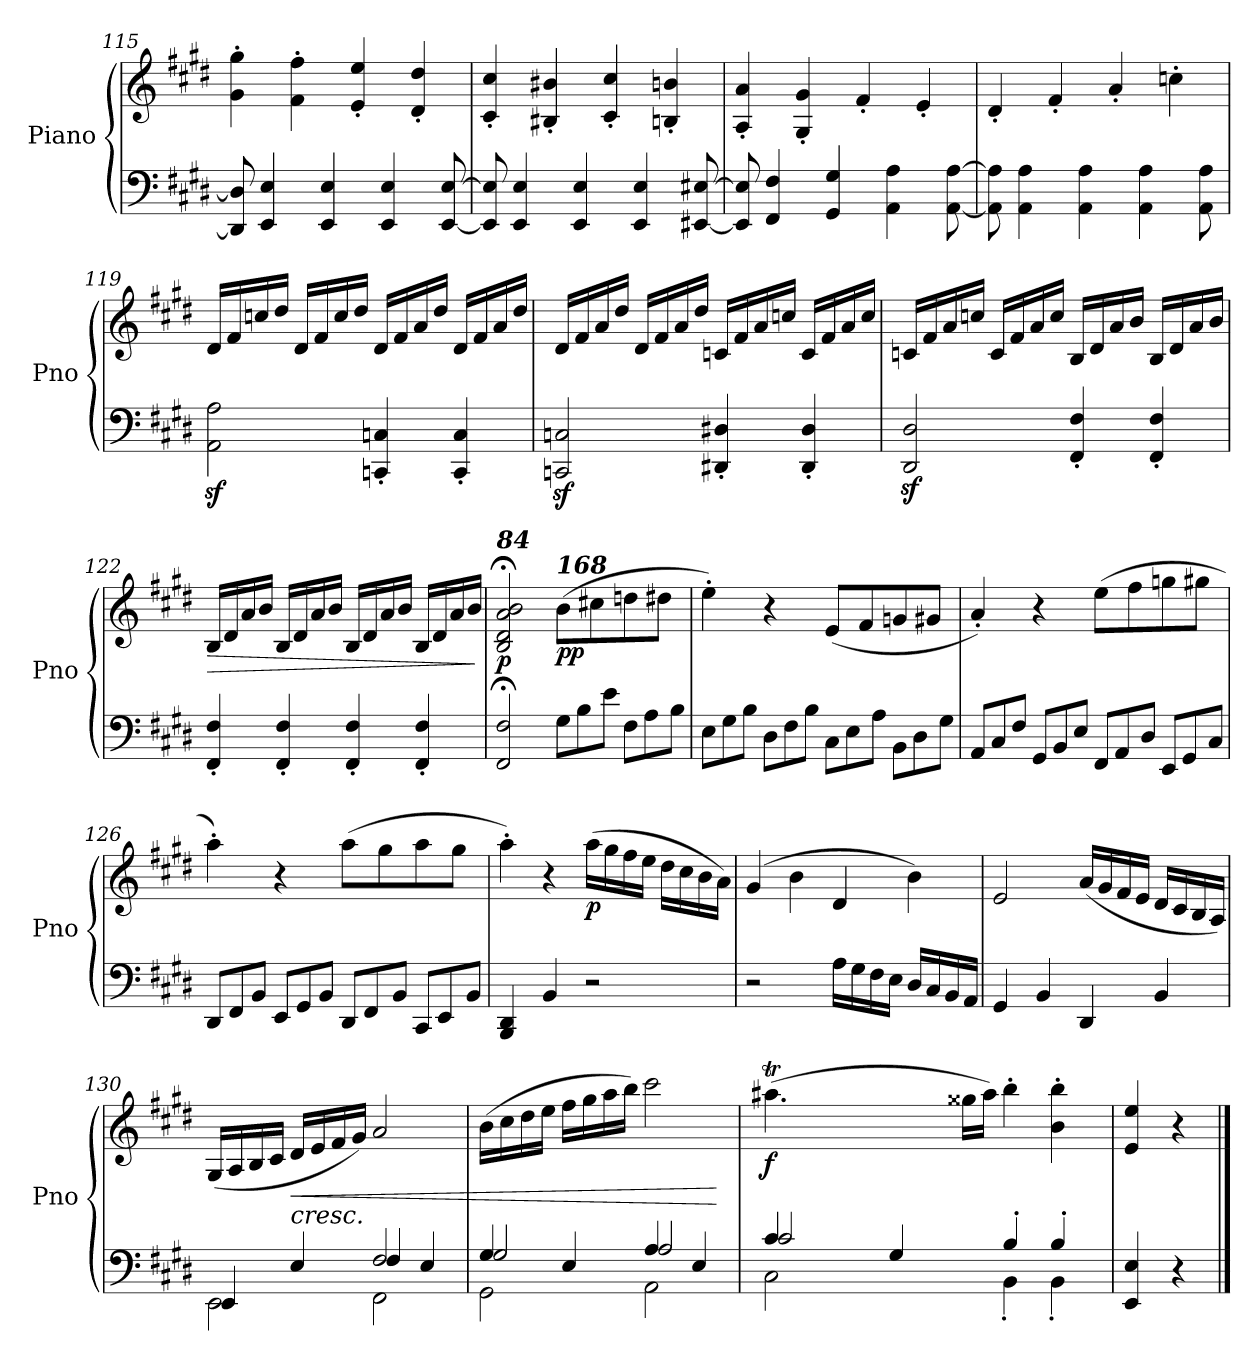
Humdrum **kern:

**kern	**kern	**dynam
*part1	*part1	*part1
*staff2	*staff1	*staff1/2
*I"Piano	*	*
*I'Pno	*	*
!!LO:LB:g=z
*clefF4	*clefG2	*
*k[f#c#g#d#]	*k[f#c#g#d#]	*
=115	=115	=115
8DD#/] 8D#/]	4g#\' 4gg#\'	.
4EE/ 4E/	.	.
.	4f#\' 4ff#\'	.
4EE/ 4E/	.	.
.	4e/' 4ee/'	.
4EE/ 4E/	.	.
.	4d#/' 4dd#/'	.
[8EE/ [8E/	.	.
=116	=116	=116
8EE/] 8E/]	4c#/' 4cc#/'	.
4EE/ 4E/	.	.
.	4B#X/' 4b#X/'	.
4EE/ 4E/	.	.
.	4c#/' 4cc#/'	.
4EE/ 4E/	.	.
.	4Bn/' 4bn/'	.
[8EE#X/ [8E#X/	.	.
!!LO:LB:g=z
=117	=117	=117
8EE#/] 8E#/]	4A/' 4a/'	.
4FF#/ 4F#/	.	.
.	4G#/' 4g#/'	.
4GG#/ 4G#/	.	.
.	4f#'/	.
4AA\ 4A\	.	.
.	4e'/	.
[8AA\ [8A\	.	.
=118	=118	=118
8AA\] 8A\]	4d#'/	.
4AA\ 4A\	.	.
.	4f#'/	.
4AA\ 4A\	.	.
.	4a'/	.
4AA\ 4A\	.	.
.	4ccn'\	.
8AA\ 8A\	.	.
=119	=119	=119
2AA\z> 2A\z>	16d#/LL	.
.	16f#/	.
.	16ccn/	.
.	16dd#/JJ	.
.	16d#/LL	.
.	16f#/	.
.	16cc/	.
.	16dd#/JJ	.
4CCn/' 4Cn/'	16d#/LL	.
.	16f#/	.
.	16a/	.
.	16dd#/JJ	.
4CC/' 4C/'	16d#/LL	.
.	16f#/	.
.	16a/	.
.	16dd#/JJ	.
!!LO:PB:g=z
=120	=120	=120
2CCn/z> 2Cn/z>	16d#/LL	.
.	16f#/	.
.	16a/	.
.	16dd#/JJ	.
.	16d#/LL	.
.	16f#/	.
.	16a/	.
.	16dd#/JJ	.
4DD#X/' 4D#X/'	16cn/LL	.
.	16f#/	.
.	16a/	.
.	16ccn/JJ	.
4DD#/' 4D#/'	16c/LL	.
.	16f#/	.
.	16a/	.
.	16cc/JJ	.
!!LO:LB:g=z
=121	=121	=121
2DD#/z> 2D#/z>	16cn/LL	.
.	16f#/	.
.	16a/	.
.	16ccn/JJ	.
.	16c/LL	.
.	16f#/	.
.	16a/	.
.	16cc/JJ	.
4FF#/' 4F#/'	16B/LL	.
.	16d#/	.
.	16a/	.
.	16b/JJ	.
4FF#/' 4F#/'	16B/LL	.
.	16d#/	.
.	16a/	.
.	16b/JJ	.
=122	=122	=122
!	!	!LO:HP:b
!	!	!LO:DY:n=1:b
4FF#/' 4F#/'	16B/LL	> other-dynamics
.	16d#/	.
.	16a/	.
.	16b/JJ	.
4FF#/' 4F#/'	16B/LL	.
.	16d#/	.
.	16a/	.
.	16b/JJ	.
4FF#/' 4F#/'	16B/LL	.
.	16d#/	.
.	16a/	.
.	16b/JJ	.
4FF#/' 4F#/'	16B/LL	.
.	16d#/	.
.	16a/	.
.	16b/JJ	.
.	.	]
=123	=123	=123
!	!LO:TX:a:Bi:t=84	!
!	!	!LO:DY:b
2FF#/; 2F#/;	2B/;< 2d#/;< 2a/;< 2b/;<	p
*Xtuplet	*	*
!	!LO:TX:a:Bi:t=168	!
!	!	!LO:DY:b
12G#\L	(>8b\L	pp
12B\	.	.
.	8cc#X\	.
12e\J	.	.
12F#\L	8ddn\	.
12A\	.	.
.	8dd#X\J	.
12B\J	.	.
!!LO:LB:g=z
=124	=124	=124
12E\L	4ee'\)	.
12G#\	.	.
12B\J	.	.
12D#\L	4r	.
12F#\	.	.
12B\J	.	.
12C#\L	(<8e/L	.
12E\	.	.
.	8f#/	.
12A\J	.	.
12BB\L	8gn/	.
12D#\	.	.
.	8g#X/J	.
12G#\J	.	.
!!LO:LB:g=z
=125	=125	=125
12AA/L	4a'/)	.
12C#/	.	.
12F#/J	.	.
12GG#/L	4r	.
12BB/	.	.
12E/J	.	.
12FF#/L	(>8ee\L	.
12AA/	.	.
.	8ff#\	.
12D#/J	.	.
12EE/L	8ggn\	.
12GG#/	.	.
.	8gg#X\J	.
12C#/J	.	.
=126	=126	=126
12DD#/L	4aa'\)	.
12FF#/	.	.
12BB/J	.	.
12EE/L	4r	.
12GG#/	.	.
12BB/J	.	.
12DD#/L	(>8aa\L	.
12FF#/	.	.
.	8gg#\	.
12BB/J	.	.
12CC#/L	8aa\	.
12EE/	.	.
.	8gg#\J	.
12BB/J	.	.
=127	=127	=127
4BBB/ 4DD#/	4aa'\)	.
4BB/	4r	.
!	!	!LO:DY:b
2r	(>16aa\LL	p
.	16gg#\	.
.	16ff#\	.
.	16ee\JJ	.
.	16dd#\LL	.
.	16cc#\	.
.	16b\	.
.	16a\JJ)	.
!!LO:LB:g=z
=128	=128	=128
2r	(>4g#/	.
.	4b\	.
16A\LL	4d#/	.
16G#\	.	.
16F#\	.	.
16E\JJ	.	.
16D#/LL	4b\)	.
16C#/	.	.
16BB/	.	.
16AA/JJ	.	.
!!LO:PB:g=z
=129	=129	=129
4GG#/	2e/	.
4BB/	.	.
4DD#/	(<16a/LL	.
.	16g#/	.
.	16f#/	.
.	16e/JJ	.
4BB/	16d#/LL	.
.	16c#/	.
.	16B/	.
.	16A/JJ)	.
=130	=130	=130
*^	*	*
*	*^	*	*
2EE\	4EE/	2ryy	(<16G#/LL	.
.	.	.	16A/	.
.	.	.	16B/	.
.	.	.	16c#/JJ	.
!	!	!	!LO:TX:b:i:t=cresc.	!
!	!	!	!	!LO:HP:b
.	4E/	.	16d#/LL	<
.	.	.	16e/	.
.	.	.	16f#/	.
.	.	.	16g#/JJ)	.
2F#/	4F#/	2FF#\	2a/	.
.	4E/	.	.	.
=131	=131	=131	=131	=131
4G#/	2G#/	2GG#\	(>16b\LL	.
.	.	.	16cc#\	.
.	.	.	16dd#\	.
.	.	.	16ee\JJ	.
4E/	.	.	16ff#\LL	.
.	.	.	16gg#\	.
.	.	.	16aa\	.
.	.	.	16bb\JJ)	.
4A/	2A/	2AA\	2ccc#\	.
4E/	.	.	.	.
*v	*v	*v	*	*
.	.	[
!!LO:LB:g=z
=132	=132	=132
*^	*^	*
*	*^	*	*	*
*	*	*^	*	*	*
!	!	!	!	!	!	!LO:DY:b
4c#/	2ryy	2c#/	2C#\	(>4.aa#Xt\	24ryy	f
*	*	*	*	*	*Xtuplet	*
.	.	.	.	.	24bb!LLyy	.
.	.	.	.	.	24aa#!yy	.
.	.	.	.	.	24bb!yy	.
.	.	.	.	.	24aa#!yy	.
.	.	.	.	.	24bb!JJyy	.
4G#/	.	.	.	.	24aa#!LLyy	.
.	.	.	.	.	24bb!yy	.
.	.	.	.	.	24aa#!JJyy	.
.	.	.	.	16gg##X\LL	2ryy	.
.	.	.	.	16aa#\JJ)	.	.
4B'/	4BB'\	2ryy	2ryy	4bb'\	.	.
4B'/	4BB'\	.	.	4b\' 4bb\'	.	.
.	.	.	.	.	8ryy	.
*v	*v	*v	*v	*	*	*
*	*v	*v	*
=133	=133	=133
4EE/ 4E/	4e/ 4ee/	.
4r	4r	.
==	==	==
*-	*-	*-
